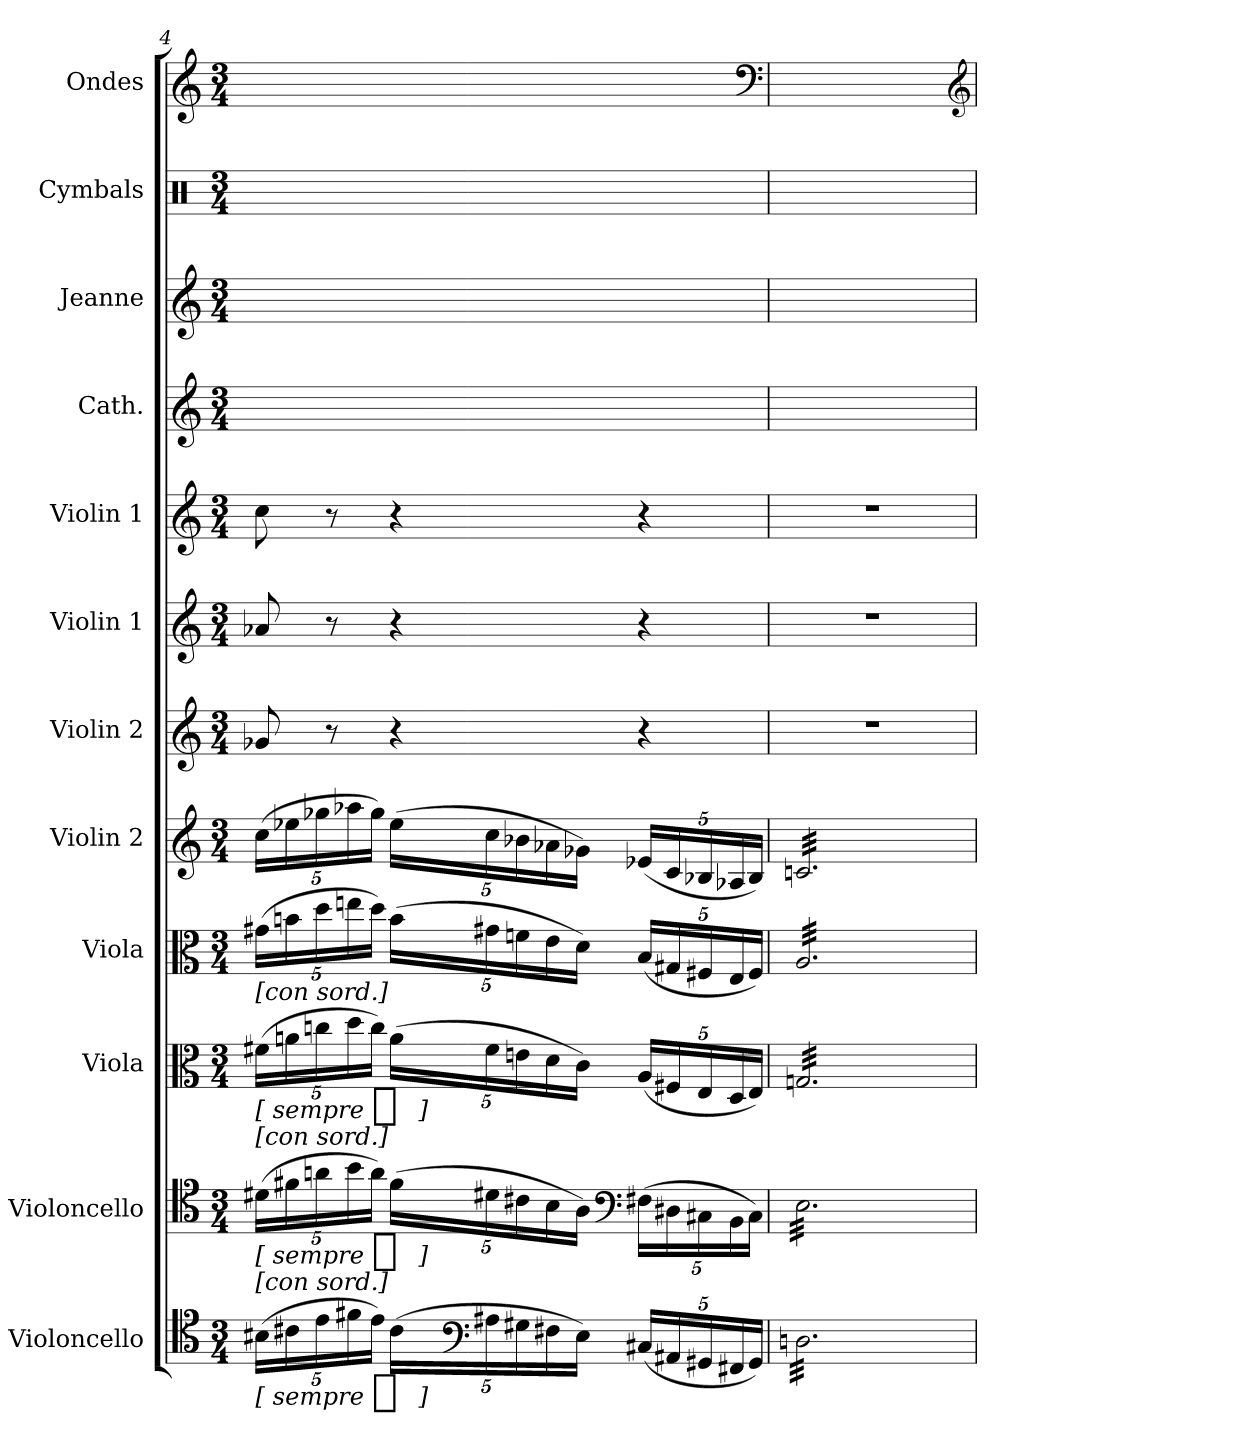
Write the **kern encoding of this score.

**kern	**dynam	**kern	**dynam	**kern	**dynam	**kern	**kern	**kern	**kern	**kern	**kern	**kern	**kern	**kern
*part12	*part12	*part11	*part11	*part10	*part10	*part9	*part8	*part7	*part6	*part5	*part4	*part3	*part2	*part1
*staff12	*staff12	*staff11	*staff11	*staff10	*staff10	*staff9	*staff8	*staff7	*staff6	*staff5	*staff4	*staff3	*staff2	*staff1
*I"Violoncello	*	*I"Violoncello	*	*I"Viola	*	*I"Viola	*I"Violin 2	*I"Violin 2	*I"Violin 1	*I"Violin 1	*I"Cath.	*I"Jeanne	*I"Cymbals	*I"Ondes
*I'Vc.	*	*I'Vc.	*	*I'Vla.	*	*I'Vla.	*I'Vln. 2	*I'Vln. 2	*I'Vln. 1	*I'Vln. 1	*	*	*	*
*clefC4	*	*clefC4	*	*clefC3	*	*clefC3	*clefG2	*clefG2	*clefG2	*clefG2	*clefG2	*clefG2	*clefX	*clefG2
*k[]	*	*k[]	*	*k[]	*	*k[]	*k[]	*k[]	*k[]	*k[]	*k[]	*k[]	*k[]	*k[]
*C:	*	*C:	*	*C:	*	*C:	*C:	*C:	*C:	*C:	*C:	*C:	*C:	*C:
*M3/4	*	*M3/4	*	*M3/4	*	*M3/4	*M3/4	*M3/4	*M3/4	*M3/4	*M3/4	*M3/4	*M3/4	*M3/4
=4	=4	=4	=4	=4	=4	=4	=4	=4	=4	=4	=4	=4	=4	=4
!	!	!	!	!LO:TX:a:t=[con sord.]	!	!	!	!	!	!	!	!	!	!
!	!	!LO:TX:a:t=[con sord.]	!	!	!	!	!	!	!	!	!	!	!	!
!LO:TX:a:t=[con sord.]	!	!	!	!	!	!	!	!	!	!	!	!	!	!
!	!LO:DY:t=[ sempre %s ]	!	!LO:DY:t=[ sempre %s ]	!	!LO:DY:t=[ sempre %s ]	!	!	!	!	!	!	!	!	!
(20B#XLL	p	(20d#XLL	p	(20f#XLL	p	(20g#XLL	(20ccLL	8g-X	8a-X	8cc	12ryy	8.ryy	2.ryy	8ryy
20c#X	.	20f#X	.	20an	.	20bn	20ee-X	.	.	.	.	.	.	.
.	.	.	.	.	.	.	.	.	.	.	12ryy	.	.	.
20e	.	20an	.	20ccn	.	20dd	20gg-X	.	.	.	.	.	.	.
.	.	.	.	.	.	.	.	8r	8r	8r	.	.	.	8ryy
20f#X	.	20b	.	20dd	.	20een	20aa-X	.	.	.	.	.	.	.
.	.	.	.	.	.	.	.	.	.	.	12ryy	.	.	.
.	.	.	.	.	.	.	.	.	.	.	.	16ryy	.	.
20eJJ)	.	20aJJ)	.	20ccJJ)	.	20ddJJ)	20gg-JJ)	.	.	.	.	.	.	.
(20c#LL	.	(20f#LL	.	(20aLL	.	(20bLL	(20ee-LL	4r	4r	4r	4ryy	8ryy	.	8ryy
*clefF4	*	*	*	*	*	*	*	*	*	*	*	*	*	*
20A#X	.	20d#X	.	20f#	.	20g#X	20cc	.	.	.	.	.	.	.
20G#X	.	20c#X	.	20en	.	20fn	20b-X	.	.	.	.	.	.	.
.	.	.	.	.	.	.	.	.	.	.	.	16ryy	.	8ryy
20F#X	.	20B	.	20d	.	20e	20a-X	.	.	.	.	.	.	.
.	.	.	.	.	.	.	.	.	.	.	.	16ryy	.	.
20EJJ)	.	20AJJ)	.	20cJJ)	.	20dJJ)	20g-XJJ)	.	.	.	.	.	.	.
*	*	*clefF4	*	*	*	*	*	*	*	*	*	*	*	*
(20C#XLL	.	(20F#XLL	.	(20ALL	.	(20BLL	(20e-XLL	4r	4r	4r	4ryy	4ryy	.	8ryy
20AA#X	.	20D#X	.	20F#X	.	20G#X	20c	.	.	.	.	.	.	.
20GG#X	.	20C#X	.	20E	.	20F#X	20B-X	.	.	.	.	.	.	.
.	.	.	.	.	.	.	.	.	.	.	.	.	.	8ryy
20FF#X	.	20BB	.	20D	.	20E	20A-X	.	.	.	.	.	.	.
20GG#JJ)	.	20C#JJ)	.	20EJJ)	.	20F#JJ)	20B-JJ)	.	.	.	.	.	.	.
*	*	*	*	*	*	*	*	*	*	*	*	*	*	*clefF4
=5	=5	=5	=5	=5	=5	=5	=5	=5	=5	=5	=5	=5	=5	=5
*tremolo	*	*	*	*	*	*	*	*	*	*	*	*	*	*
*	*	*tremolo	*	*	*	*	*	*	*	*	*	*	*	*
*	*	*	*	*tremolo	*	*	*	*	*	*	*	*	*	*
*	*	*	*	*	*	*tremolo	*	*	*	*	*	*	*	*
*	*	*	*	*	*	*	*tremolo	*	*	*	*	*	*	*
32DnLLL	.	32ELLL	.	32GnLLL	.	32ALLL	32cnLLL	4%3r	4%3r	4%3r	4%3ryy	8ryy	2.ryy	4ryy
32Dn	.	32E	.	32Gn	.	32A	32cn	.	.	.	.	.	.	.
32Dn	.	32E	.	32Gn	.	32A	32cn	.	.	.	.	.	.	.
32Dn	.	32E	.	32Gn	.	32A	32cn	.	.	.	.	.	.	.
32Dn	.	32E	.	32Gn	.	32A	32cn	.	.	.	.	8ryy	.	.
32Dn	.	32E	.	32Gn	.	32A	32cn	.	.	.	.	.	.	.
32Dn	.	32E	.	32Gn	.	32A	32cn	.	.	.	.	.	.	.
32Dn	.	32E	.	32Gn	.	32A	32cn	.	.	.	.	.	.	.
32Dn	.	32E	.	32Gn	.	32A	32cn	.	.	.	.	8ryy	.	4ryy
32Dn	.	32E	.	32Gn	.	32A	32cn	.	.	.	.	.	.	.
32Dn	.	32E	.	32Gn	.	32A	32cn	.	.	.	.	.	.	.
32Dn	.	32E	.	32Gn	.	32A	32cn	.	.	.	.	.	.	.
32Dn	.	32E	.	32Gn	.	32A	32cn	.	.	.	.	16ryy	.	.
32Dn	.	32E	.	32Gn	.	32A	32cn	.	.	.	.	.	.	.
32Dn	.	32E	.	32Gn	.	32A	32cn	.	.	.	.	16ryy	.	.
32Dn	.	32E	.	32Gn	.	32A	32cn	.	.	.	.	.	.	.
32Dn	.	32E	.	32Gn	.	32A	32cn	.	.	.	.	16ryy	.	4ryy
32Dn	.	32E	.	32Gn	.	32A	32cn	.	.	.	.	.	.	.
32Dn	.	32E	.	32Gn	.	32A	32cn	.	.	.	.	8ryy	.	.
32Dn	.	32E	.	32Gn	.	32A	32cn	.	.	.	.	.	.	.
32Dn	.	32E	.	32Gn	.	32A	32cn	.	.	.	.	.	.	.
32Dn	.	32E	.	32Gn	.	32A	32cn	.	.	.	.	.	.	.
32Dn	.	32E	.	32Gn	.	32A	32cn	.	.	.	.	16ryy	.	.
32DnJJJ	.	32EJJJ	.	32GnJJJ	.	32AJJJ	32cnJJJ	.	.	.	.	.	.	.
*	*	*	*	*	*	*	*Xtremolo	*	*	*	*	*	*	*
*	*	*	*	*	*	*Xtremolo	*	*	*	*	*	*	*	*
*	*	*	*	*Xtremolo	*	*	*	*	*	*	*	*	*	*
*	*	*Xtremolo	*	*	*	*	*	*	*	*	*	*	*	*
*Xtremolo	*	*	*	*	*	*	*	*	*	*	*	*	*	*
*	*	*	*	*	*	*	*	*	*	*	*	*	*	*clefG2
=	=	=	=	=	=	=	=	=	=	=	=	=	=	=
*-	*-	*-	*-	*-	*-	*-	*-	*-	*-	*-	*-	*-	*-	*-
